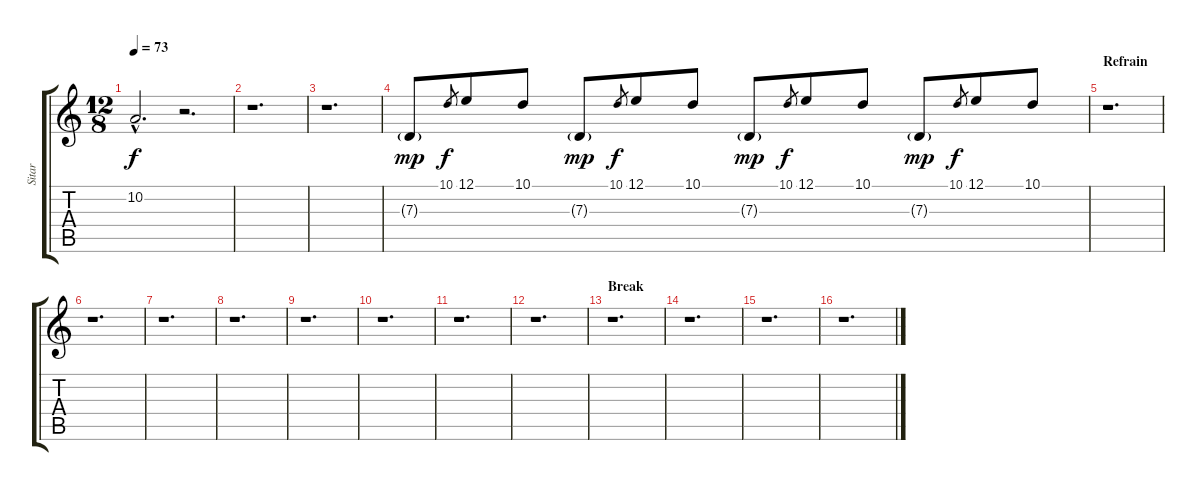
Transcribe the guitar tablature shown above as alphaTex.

\track ("Sitar" "Sitar") {instrument sitar}
\staff {score tabs}
\tuning (E4 B3 G3 D3 A2 E2) {hide}
\ts (12 8)
\tempo 73
\clef g2
\ks c
10.2{hac}.2{d dy f} r.2{d} |
r.1{d} |
r.1{d} |
7.3{g}.8{dy mp} 10.1.8{gr dy f} 12.1.8 10.1.8 7.3{g}.8{dy mp} 10.1.8{gr dy f} 12.1.8 10.1.8 7.3{g}.8{dy mp} 10.1.8{gr dy f} 12.1.8 10.1.8 7.3{g}.8{dy mp} 10.1.8{gr dy f} 12.1.8 10.1.8 |
\section ("" "Refrain")
r.1{d} |
r.1{d} |
r.1{d} |
r.1{d} |
r.1{d} |
r.1{d} |
r.1{d} |
r.1{d} |
\section ("" "Break")
r.1{d} |
r.1{d} |
r.1{d} |
r.1{d}
